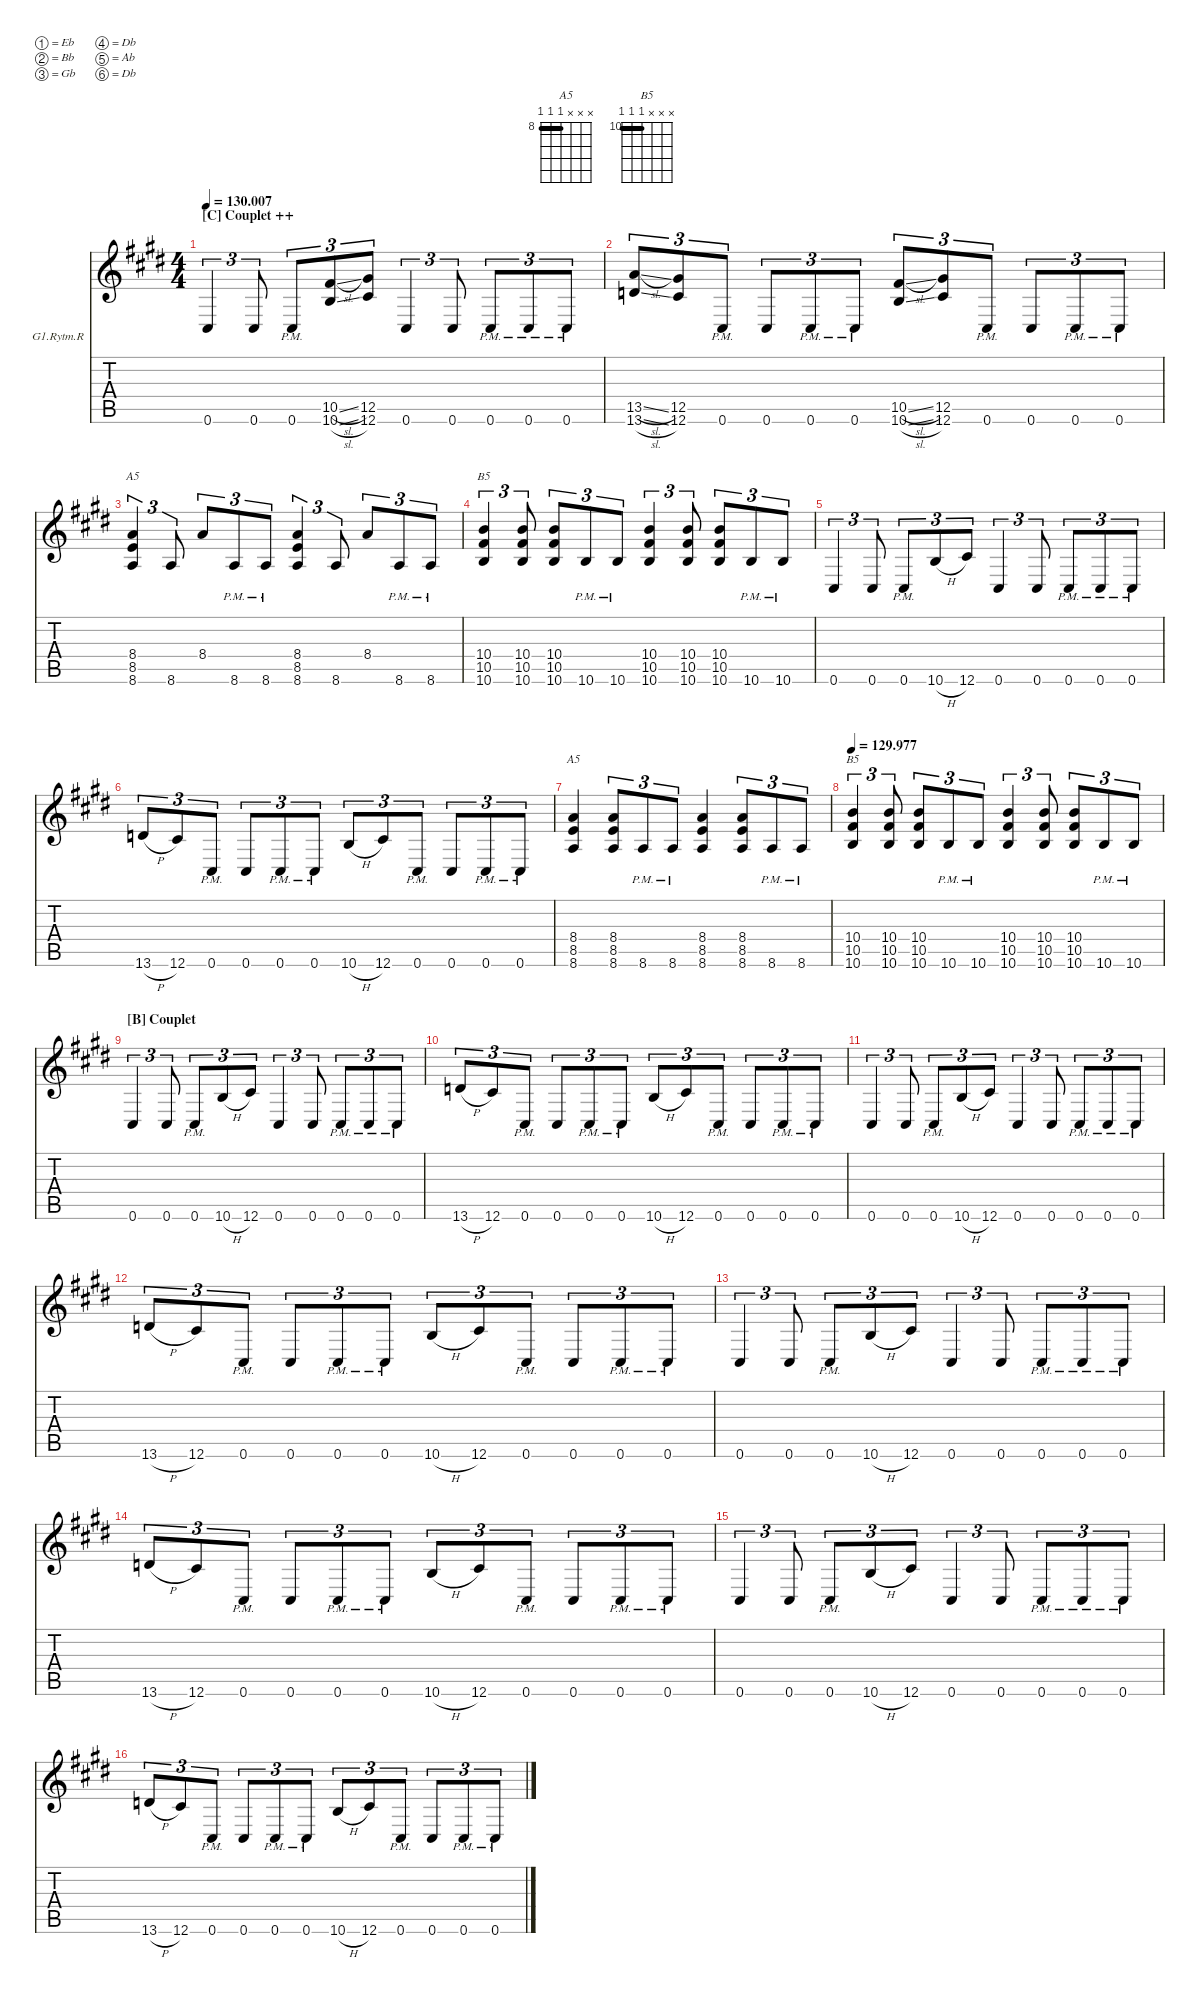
\defaultSystemsLayout 4
\hideDynamics
\bracketExtendMode nobrackets
\firstSystemTrackNameOrientation horizontal
\otherSystemsTrackNameOrientation horizontal
\track ("GTR1_Rythm R" "G1.Rytm.R") {defaultSystemsLayout 4 instrument distortionguitar}
\staff {score tabs}
\tuning (Eb4 Bb3 Gb3 Db3 Ab2 Db2)
\chord ("A5" x x x 8 8 8) {firstfret 8 showfingering false barre (8 8)}
\chord ("B5" x x x 10 10 10) {firstfret 10 showfingering false barre (10 10)}
\ts (4 4)
\section ("C" "Couplet ++")
\tempo
130.007
\accidentals auto
\clef g2
\ottava regular
\simile none
\ks e
0.6.4{tu (3 2) dy mf} 0.6.8{tu (3 2)} 0.6{pm}.8{tu (3 2)} (10.6{sl} 10.5{sl}).8{tu (3 2)} (12.6 12.5).8{tu (3 2)} 0.6.4{tu (3 2)} 0.6.8{tu (3 2)} 0.6{pm}.8{tu (3 2)} 0.6{pm}.8{tu (3 2)} 0.6{pm}.8{tu (3 2)} |
(13.6{sl} 13.5{sl}).8{tu (3 2)} (12.6 12.5).8{tu (3 2)} 0.6{pm}.8{tu (3 2)} 0.6.8{tu (3 2)} 0.6{pm}.8{tu (3 2)} 0.6{pm}.8{tu (3 2)} (10.6{sl} 10.5{sl}).8{tu (3 2)} (12.6 12.5).8{tu (3 2)} 0.6{pm}.8{tu (3 2)} 0.6.8{tu (3 2)} 0.6{pm}.8{tu (3 2)} 0.6{pm}.8{tu (3 2)} |
(8.6 8.5 8.4).4{tu (3 2) ch "A5"} 8.6.8{tu (3 2)} 8.4.8{tu (3 2)} 8.6{pm}.8{tu (3 2)} 8.6{pm}.8{tu (3 2)} (8.6 8.5 8.4).4{tu (3 2)} 8.6.8{tu (3 2)} 8.4.8{tu (3 2)} 8.6{pm}.8{tu (3 2)} 8.6{pm}.8{tu (3 2)} |
(10.6 10.5 10.4).4{tu (3 2) ch "B5"} (10.6 10.5 10.4).8{tu (3 2)} (10.6 10.5 10.4).8{tu (3 2)} 10.6{pm}.8{tu (3 2)} 10.6{pm}.8{tu (3 2)} (10.6 10.5 10.4).4{tu (3 2)} (10.6 10.5 10.4).8{tu (3 2)} (10.6 10.5 10.4).8{tu (3 2)} 10.6{pm}.8{tu (3 2)} 10.6{pm}.8{tu (3 2)} |
0.6.4{tu (3 2)} 0.6.8{tu (3 2)} 0.6{pm}.8{tu (3 2)} 10.6{h}.8{tu (3 2)} 12.6.8{tu (3 2)} 0.6.4{tu (3 2)} 0.6.8{tu (3 2)} 0.6{pm}.8{tu (3 2)} 0.6{pm}.8{tu (3 2)} 0.6{pm}.8{tu (3 2)} |
13.6{h}.8{tu (3 2)} 12.6.8{tu (3 2)} 0.6{pm}.8{tu (3 2)} 0.6.8{tu (3 2)} 0.6{pm}.8{tu (3 2)} 0.6{pm}.8{tu (3 2)} 10.6{h}.8{tu (3 2)} 12.6.8{tu (3 2)} 0.6{pm}.8{tu (3 2)} 0.6.8{tu (3 2)} 0.6{pm}.8{tu (3 2)} 0.6{pm}.8{tu (3 2)} |
(8.6 8.5 8.4).4{ch "A5"} (8.6 8.5 8.4).8{tu (3 2)} 8.6{pm}.8{tu (3 2)} 8.6{pm}.8{tu (3 2)} (8.6 8.5 8.4).4 (8.6 8.5 8.4).8{tu (3 2)} 8.6{pm}.8{tu (3 2)} 8.6{pm}.8{tu (3 2)} |
\tempo
129.977 (10.6 10.5 10.4).4{tu (3 2) ch "B5"} (10.6 10.5 10.4).8{tu (3 2)} (10.6 10.5 10.4).8{tu (3 2)} 10.6{pm}.8{tu (3 2)} 10.6{pm}.8{tu (3 2)} (10.6 10.5 10.4).4{tu (3 2)} (10.6 10.5 10.4).8{tu (3 2)} (10.6 10.5 10.4).8{tu (3 2)} 10.6{pm}.8{tu (3 2)} 10.6{pm}.8{tu (3 2)} |
\section ("B" "Couplet")
0.6.4{tu (3 2)} 0.6.8{tu (3 2)} 0.6{pm}.8{tu (3 2)} 10.6{h}.8{tu (3 2)} 12.6.8{tu (3 2)} 0.6.4{tu (3 2)} 0.6.8{tu (3 2)} 0.6{pm}.8{tu (3 2)} 0.6{pm}.8{tu (3 2)} 0.6{pm}.8{tu (3 2)} |
13.6{h}.8{tu (3 2)} 12.6.8{tu (3 2)} 0.6{pm}.8{tu (3 2)} 0.6.8{tu (3 2)} 0.6{pm}.8{tu (3 2)} 0.6{pm}.8{tu (3 2)} 10.6{h}.8{tu (3 2)} 12.6.8{tu (3 2)} 0.6{pm}.8{tu (3 2)} 0.6.8{tu (3 2)} 0.6{pm}.8{tu (3 2)} 0.6{pm}.8{tu (3 2)} |
0.6.4{tu (3 2)} 0.6.8{tu (3 2)} 0.6{pm}.8{tu (3 2)} 10.6{h}.8{tu (3 2)} 12.6.8{tu (3 2)} 0.6.4{tu (3 2)} 0.6.8{tu (3 2)} 0.6{pm}.8{tu (3 2)} 0.6{pm}.8{tu (3 2)} 0.6{pm}.8{tu (3 2)} |
13.6{h}.8{tu (3 2)} 12.6.8{tu (3 2)} 0.6{pm}.8{tu (3 2)} 0.6.8{tu (3 2)} 0.6{pm}.8{tu (3 2)} 0.6{pm}.8{tu (3 2)} 10.6{h}.8{tu (3 2)} 12.6.8{tu (3 2)} 0.6{pm}.8{tu (3 2)} 0.6.8{tu (3 2)} 0.6{pm}.8{tu (3 2)} 0.6{pm}.8{tu (3 2)} |
0.6.4{tu (3 2)} 0.6.8{tu (3 2)} 0.6{pm}.8{tu (3 2)} 10.6{h}.8{tu (3 2)} 12.6.8{tu (3 2)} 0.6.4{tu (3 2)} 0.6.8{tu (3 2)} 0.6{pm}.8{tu (3 2)} 0.6{pm}.8{tu (3 2)} 0.6{pm}.8{tu (3 2)} |
13.6{h}.8{tu (3 2)} 12.6.8{tu (3 2)} 0.6{pm}.8{tu (3 2)} 0.6.8{tu (3 2)} 0.6{pm}.8{tu (3 2)} 0.6{pm}.8{tu (3 2)} 10.6{h}.8{tu (3 2)} 12.6.8{tu (3 2)} 0.6{pm}.8{tu (3 2)} 0.6.8{tu (3 2)} 0.6{pm}.8{tu (3 2)} 0.6{pm}.8{tu (3 2)} |
0.6.4{tu (3 2)} 0.6.8{tu (3 2)} 0.6{pm}.8{tu (3 2)} 10.6{h}.8{tu (3 2)} 12.6.8{tu (3 2)} 0.6.4{tu (3 2)} 0.6.8{tu (3 2)} 0.6{pm}.8{tu (3 2)} 0.6{pm}.8{tu (3 2)} 0.6{pm}.8{tu (3 2)} |
13.6{h}.8{tu (3 2)} 12.6.8{tu (3 2)} 0.6{pm}.8{tu (3 2)} 0.6.8{tu (3 2)} 0.6{pm}.8{tu (3 2)} 0.6{pm}.8{tu (3 2)} 10.6{h}.8{tu (3 2)} 12.6.8{tu (3 2)} 0.6{pm}.8{tu (3 2)} 0.6.8{tu (3 2)} 0.6{pm}.8{tu (3 2)} 0.6{pm}.8{tu (3 2)}
